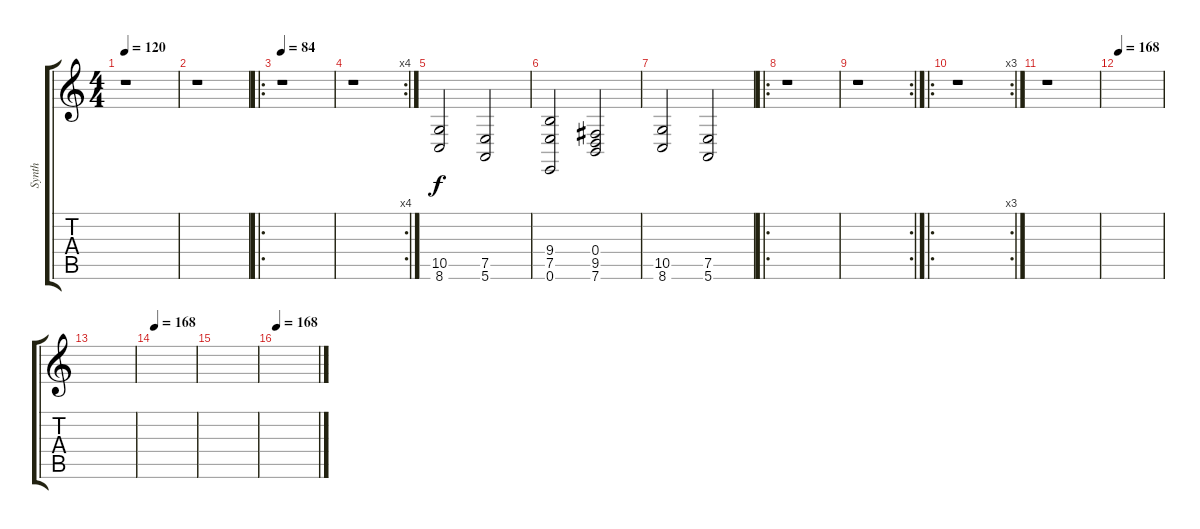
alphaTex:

\track ("Synth" "Synth") {instrument stringensemble1}
\staff {score tabs}
\tuning (E4 B3 G3 D3 A2 E2) {hide}
\ts (4 4)
\tempo 120
\tempo 84
\tempo 120
\clef g2
\ks c
r.1{dy f instrument stringensemble1} |
r.1 |
\ro
\tempo 84
r.1 |
\rc 4
r.1 |
(10.5 8.6).2 (7.5 5.6).2 |
(9.4 7.5 0.6).2 (0.4 9.5 7.6).2 |
(10.5 8.6).2 (7.5 5.6).2 |
\ro
r.1 |
\rc 2
r.1 |
\ro
\rc 3
r.1 |
r.1 |
\tempo 168
|
|
\tempo 168
|
|
\tempo 168
